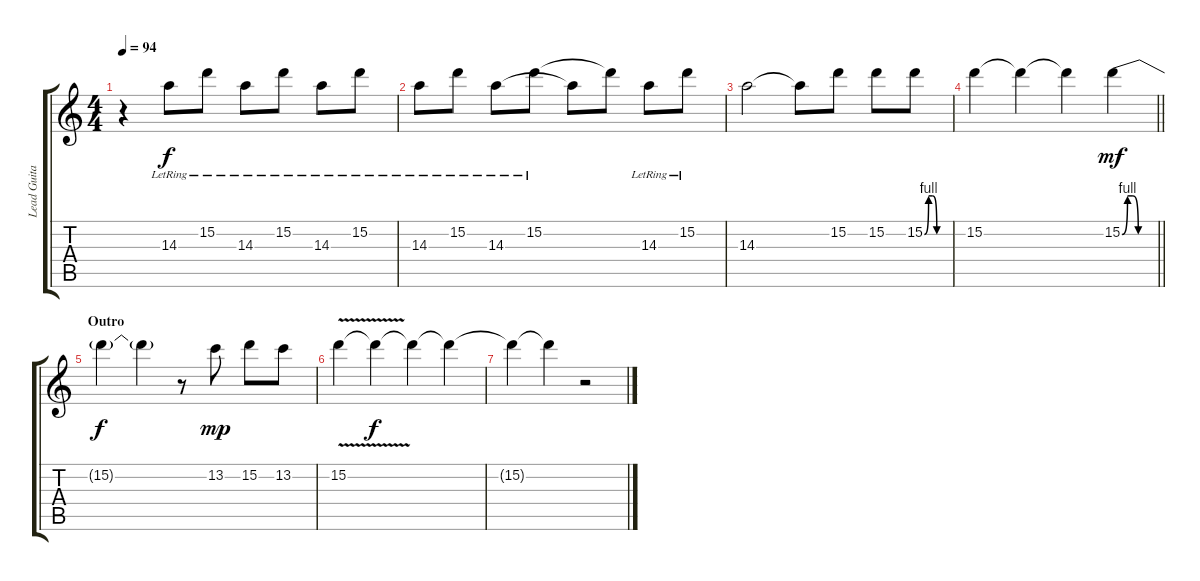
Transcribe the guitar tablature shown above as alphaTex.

\track ("Lead Guitar" "Lead Guita") {instrument overdrivenguitar}
\staff {score tabs}
\tuning (E4 B3 G3 D3 A2 E2) {hide}
\ts (4 4)
\tempo 94
\clef g2
\ks c
r.4{dy f} 14.3{lr}.8 15.2{lr}.8 14.3{lr}.8 15.2{lr}.8 14.3{lr}.8 15.2{lr}.8 |
14.3{lr}.8 15.2{lr}.8 14.3{lr}.8 15.2{lr}.8 14.3{t}.8 15.2{t}.8 14.3{lr}.8 15.2{lr}.8 |
14.3.2 14.3{t}.8 15.2.8 15.2.8 15.2{be (custom 0 0 10 4 20 4 30 0 60 0)}.8 |
\barLineRight lightlight
15.2.4 15.2{t}.4 15.2{t}.4 15.2{be (custom 0 0 10 4 20 4 30 0 60 0)}.4{dy mf} |
\section ("" "Outro")
15.2{t}.4{dy f volume 4} 15.2{t}.4 r.8 13.2.8{dy mp volume 14} 15.2.8 13.2.8 |
15.2{v}.4 15.2{t}.4{dy f volume 3} 15.2{t}.4 15.2{t}.4 |
15.2{t}.4 15.2{t}.4 r.2
